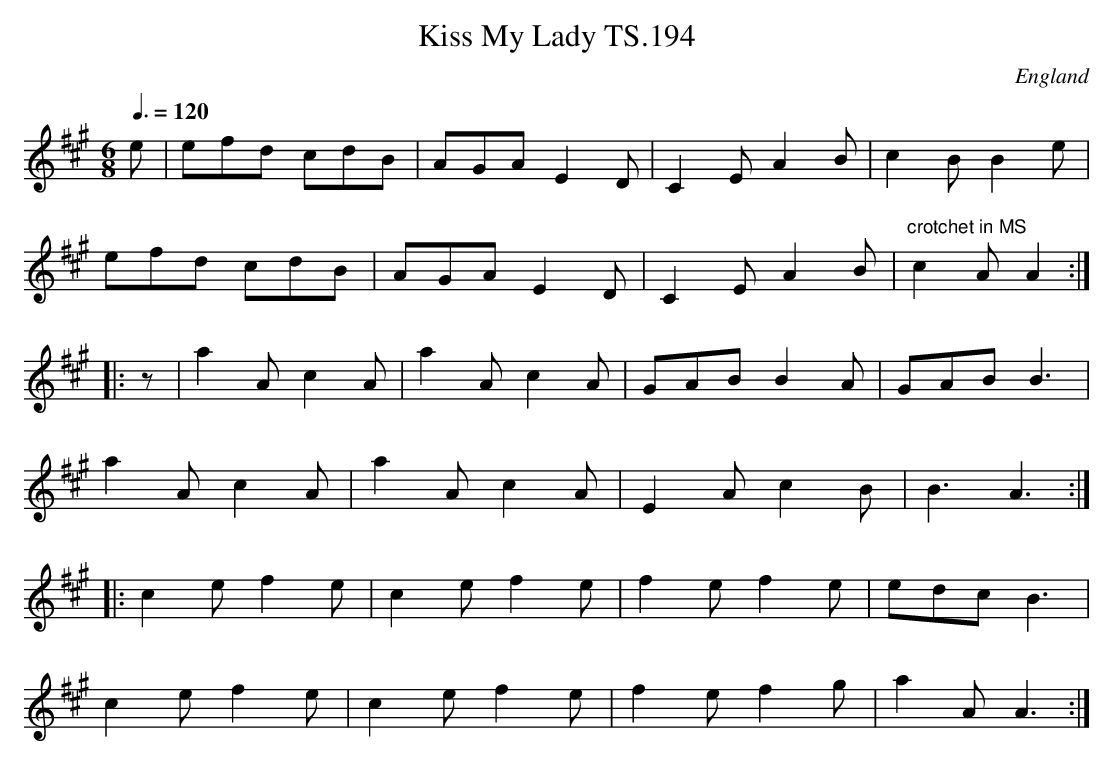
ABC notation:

X:1
T:Kiss My Lady TS.194
M:6/8
L:1/8
Q:3/8=120
O:England
K:A major
e|efd cdB|AGA E2D|C2EA2B|c2BB2e|!
efd cdB|AGA E2D|C2EA2B|"crotchet in MS"c2AA2:|!
|:z|a2Ac2A|a2Ac2A|GABB2A|GABB3|!
a2Ac2A|a2Ac2A|E2Ac2B|B3A3:|!
|:c2e f2e|c2ef2e|f2ef2e|edcB3|!
c2ef2e|c2ef2e|f2ef2g|a2AA3:|]
